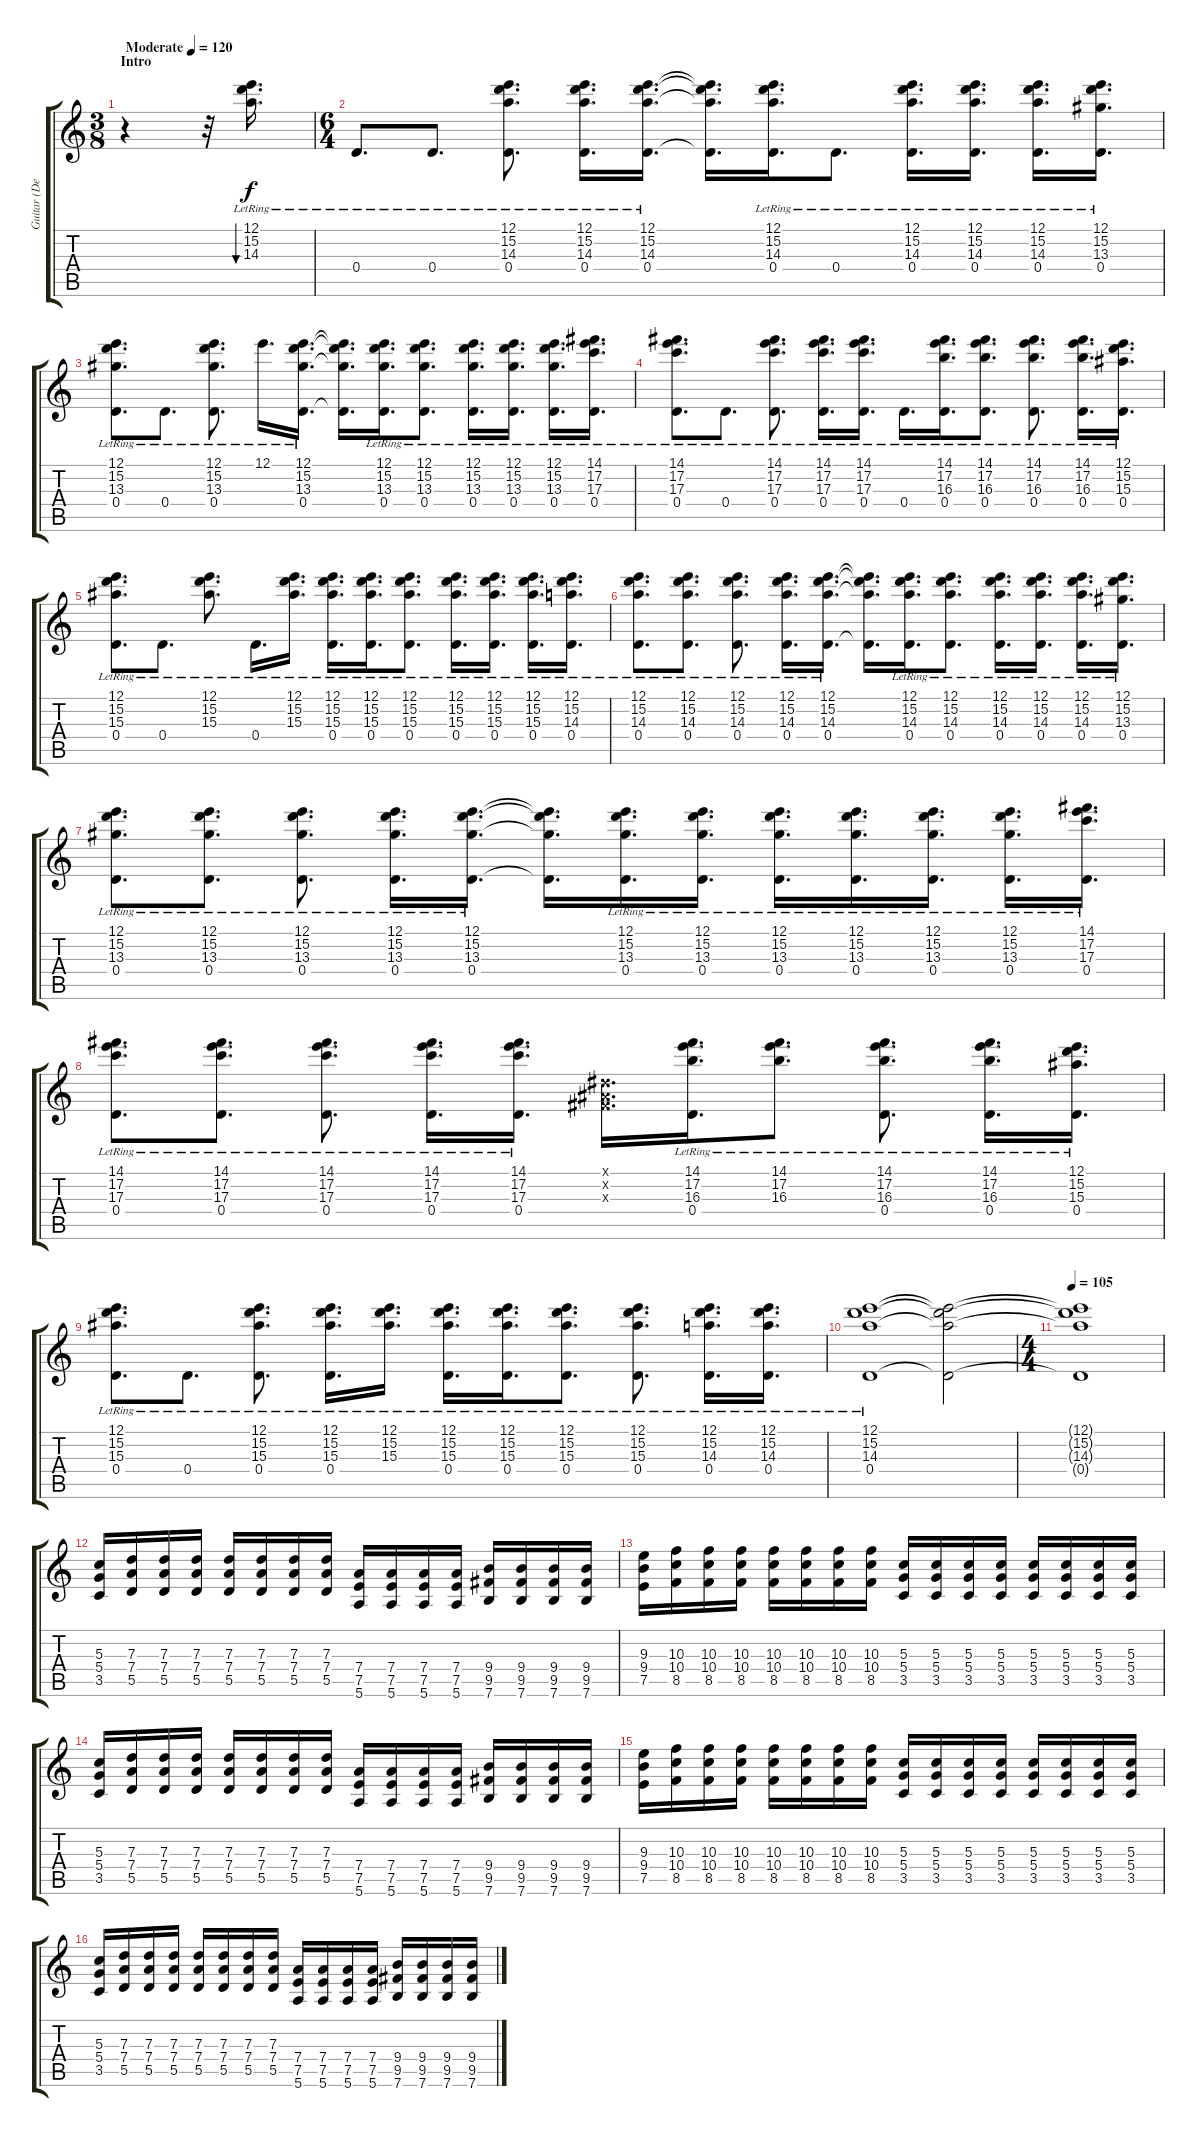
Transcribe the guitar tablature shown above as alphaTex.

\track ("Guitar (Dean DeLeo)" "Guitar (De") {instrument overdrivenguitar}
\staff {score tabs}
\tuning (E4 B3 G3 D3 A2 E2) {hide}
\ts (3 8)
\section ("" "Intro")
\tempo (120 "Moderate")
\clef g2
\ks c
r.4{dy f volume 8 instrument electricguitarjazz} r.32 (12.1{lr} 15.2{lr} 14.3{lr}).16{d bu 240} |
\ts (6 4)
0.4{lr}.8{d} 0.4{lr}.8{d} (12.1{lr} 15.2{lr} 14.3{lr} 0.4{lr}).8{d} (12.1{lr} 15.2{lr} 14.3{lr} 0.4{lr}).16{d} (12.1{lr} 15.2{lr} 14.3{lr} 0.4{lr}).16{d} (12.1{t} 15.2{t} 14.3{t} 0.4{t}).16{d} (12.1{lr} 15.2{lr} 14.3{lr} 0.4{lr}).16{d} 0.4{lr}.8{d} (12.1{lr} 15.2{lr} 14.3{lr} 0.4{lr}).16{d} (12.1{lr} 15.2{lr} 14.3{lr} 0.4{lr}).16{d} (12.1{lr} 15.2{lr} 14.3{lr} 0.4{lr}).16{d} (12.1{lr} 15.2{lr} 13.3{lr} 0.4{lr}).16{d} |
(12.1{lr} 15.2{lr} 13.3{lr} 0.4{lr}).8{d} 0.4{lr}.8{d} (12.1{lr} 15.2{lr} 13.3{lr} 0.4{lr}).8{d} 12.1{lr}.16{d} (12.1{lr} 15.2{lr} 13.3{lr} 0.4{lr}).16{d} (12.1{t} 15.2{t} 13.3{t} 0.4{t}).16{d} (12.1{lr} 15.2{lr} 13.3{lr} 0.4{lr}).16{d} (12.1{lr} 15.2{lr} 13.3{lr} 0.4{lr}).8{d} (12.1{lr} 15.2{lr} 13.3{lr} 0.4{lr}).16{d} (12.1{lr} 15.2{lr} 13.3{lr} 0.4{lr}).16{d} (12.1 15.2 13.3 0.4{lr}).16{d} (14.1{lr} 17.2{lr} 17.3{lr} 0.4{lr}).16{d} |
(14.1{lr} 17.2{lr} 17.3{lr} 0.4{lr}).8{d} 0.4{lr}.8{d} (14.1{lr} 17.2{lr} 17.3{lr} 0.4{lr}).8{d} (14.1{lr} 17.2{lr} 17.3{lr} 0.4{lr}).16{d} (14.1{lr} 17.2{lr} 17.3{lr} 0.4{lr}).16{d} 0.4{lr}.16{d} (14.1{lr} 17.2{lr} 16.3{lr} 0.4{lr}).16{d} (14.1{lr} 17.2{lr} 16.3{lr} 0.4{lr}).8{d} (14.1{lr} 17.2{lr} 16.3{lr} 0.4{lr}).8{d} (14.1{lr} 17.2{lr} 16.3{lr} 0.4{lr}).16{d} (12.1{lr} 15.2{lr} 15.3{lr} 0.4{lr}).16{d} |
(12.1{lr} 15.2{lr} 15.3{lr} 0.4{lr}).8{d} 0.4{lr}.8{d} (12.1{lr} 15.2{lr} 15.3{lr}).8{d} 0.4{lr}.16{d} (12.1{lr} 15.2{lr} 15.3{lr}).16{d} (12.1{lr} 15.2{lr} 15.3{lr} 0.4{lr}).16{d} (12.1{lr} 15.2{lr} 15.3{lr} 0.4{lr}).16{d} (12.1{lr} 15.2{lr} 15.3{lr} 0.4{lr}).8{d} (12.1{lr} 15.2{lr} 15.3{lr} 0.4{lr}).16{d} (12.1{lr} 15.2{lr} 15.3{lr} 0.4{lr}).16{d} (12.1{lr} 15.2{lr} 15.3{lr} 0.4{lr}).16{d} (12.1{lr} 15.2{lr} 14.3{lr} 0.4{lr}).16{d} |
(12.1{lr} 15.2{lr} 14.3{lr} 0.4{lr}).8{d} (12.1{lr} 15.2{lr} 14.3{lr} 0.4{lr}).8{d} (12.1{lr} 15.2{lr} 14.3{lr} 0.4{lr}).8{d} (12.1{lr} 15.2{lr} 14.3{lr} 0.4{lr}).16{d} (12.1{lr} 15.2{lr} 14.3{lr} 0.4{lr}).16{d} (12.1{t} 15.2{t} 14.3{t} 0.4{t}).16{d} (12.1{lr} 15.2{lr} 14.3{lr} 0.4{lr}).16{d} (12.1{lr} 15.2{lr} 14.3{lr} 0.4{lr}).8{d} (12.1{lr} 15.2{lr} 14.3{lr} 0.4{lr}).16{d} (12.1{lr} 15.2{lr} 14.3{lr} 0.4{lr}).16{d} (12.1{lr} 15.2{lr} 14.3{lr} 0.4{lr}).16{d} (12.1{lr} 15.2{lr} 13.3{lr} 0.4{lr}).16{d} |
(12.1{lr} 15.2{lr} 13.3{lr} 0.4{lr}).8{d} (12.1{lr} 15.2{lr} 13.3{lr} 0.4{lr}).8{d} (12.1{lr} 15.2{lr} 13.3{lr} 0.4{lr}).8{d} (12.1{lr} 15.2{lr} 13.3{lr} 0.4{lr}).16{d} (12.1{lr} 15.2{lr} 13.3{lr} 0.4{lr}).16{d} (12.1{t} 15.2{t} 13.3{t} 0.4{t}).16{d} (12.1{lr} 15.2{lr} 13.3{lr} 0.4{lr}).16{d} (12.1{lr} 15.2{lr} 13.3{lr} 0.4{lr}).16{d} (12.1{lr} 15.2{lr} 13.3{lr} 0.4{lr}).16{d} (12.1{lr} 15.2{lr} 13.3{lr} 0.4{lr}).16{d} (12.1{lr} 15.2{lr} 13.3{lr} 0.4{lr}).16{d} (12.1 15.2 13.3 0.4{lr}).16{d} (14.1{lr} 17.2{lr} 17.3{lr} 0.4{lr}).16{d} |
(14.1{lr} 17.2{lr} 17.3{lr} 0.4{lr}).8{d} (14.1{lr} 17.2{lr} 17.3{lr} 0.4{lr}).8{d} (14.1{lr} 17.2{lr} 17.3{lr} 0.4{lr}).8{d} (14.1{lr} 17.2{lr} 17.3{lr} 0.4{lr}).16{d} (14.1{lr} 17.2{lr} 17.3{lr} 0.4{lr}).16{d} (-1.1{x} -1.2{x} -1.3{x}).16{d} (14.1{lr} 17.2{lr} 16.3{lr} 0.4{lr}).16{d} (14.1{lr} 17.2{lr} 16.3{lr}).8{d} (14.1{lr} 17.2{lr} 16.3{lr} 0.4{lr}).8{d} (14.1{lr} 17.2{lr} 16.3{lr} 0.4{lr}).16{d} (12.1{lr} 15.2{lr} 15.3{lr} 0.4{lr}).16{d} |
(12.1{lr} 15.2{lr} 15.3{lr} 0.4{lr}).8{d} 0.4{lr}.8{d} (12.1{lr} 15.2{lr} 15.3{lr} 0.4{lr}).8{d} (12.1{lr} 15.2{lr} 15.3{lr} 0.4{lr}).16{d} (12.1{lr} 15.2{lr} 15.3{lr}).16{d} (12.1{lr} 15.2{lr} 15.3{lr} 0.4{lr}).16{d} (12.1{lr} 15.2{lr} 15.3{lr} 0.4{lr}).16{d} (12.1{lr} 15.2{lr} 15.3{lr} 0.4{lr}).8{d} (12.1{lr} 15.2{lr} 15.3{lr} 0.4{lr}).8{d} (12.1{lr} 15.2{lr} 14.3{lr} 0.4{lr}).16{d} (12.1{lr} 15.2{lr} 14.3{lr} 0.4{lr}).16{d} |
(12.1{lr} 15.2{lr} 14.3{lr} 0.4{lr}).1 (12.1{t} 15.2{t} 14.3{t} 0.4{t}).2 |
\ts (4 4)
\tempo 105
(12.1{t} 15.2{t} 14.3{t} 0.4{t}).1{volume 11 instrument overdrivenguitar} |
(5.3 5.4 3.5).16 (7.3 7.4 5.5).16 (7.3 7.4 5.5).16 (7.3 7.4 5.5).16 (7.3 7.4 5.5).16 (7.3 7.4 5.5).16 (7.3 7.4 5.5).16 (7.3 7.4 5.5).16 (7.4 7.5 5.6).16 (7.4 7.5 5.6).16 (7.4 7.5 5.6).16 (7.4 7.5 5.6).16 (9.4 9.5 7.6).16 (9.4 9.5 7.6).16 (9.4 9.5 7.6).16 (9.4 9.5 7.6).16 |
(9.3 9.4 7.5).16 (10.3 10.4 8.5).16 (10.3 10.4 8.5).16 (10.3 10.4 8.5).16 (10.3 10.4 8.5).16 (10.3 10.4 8.5).16 (10.3 10.4 8.5).16 (10.3 10.4 8.5).16 (5.3 5.4 3.5).16 (5.3 5.4 3.5).16 (5.3 5.4 3.5).16 (5.3 5.4 3.5).16 (5.3 5.4 3.5).16 (5.3 5.4 3.5).16 (5.3 5.4 3.5).16 (5.3 5.4 3.5).16 |
(5.3 5.4 3.5).16 (7.3 7.4 5.5).16 (7.3 7.4 5.5).16 (7.3 7.4 5.5).16 (7.3 7.4 5.5).16 (7.3 7.4 5.5).16 (7.3 7.4 5.5).16 (7.3 7.4 5.5).16 (7.4 7.5 5.6).16 (7.4 7.5 5.6).16 (7.4 7.5 5.6).16 (7.4 7.5 5.6).16 (9.4 9.5 7.6).16 (9.4 9.5 7.6).16 (9.4 9.5 7.6).16 (9.4 9.5 7.6).16 |
(9.3 9.4 7.5).16 (10.3 10.4 8.5).16 (10.3 10.4 8.5).16 (10.3 10.4 8.5).16 (10.3 10.4 8.5).16 (10.3 10.4 8.5).16 (10.3 10.4 8.5).16 (10.3 10.4 8.5).16 (5.3 5.4 3.5).16 (5.3 5.4 3.5).16 (5.3 5.4 3.5).16 (5.3 5.4 3.5).16 (5.3 5.4 3.5).16 (5.3 5.4 3.5).16 (5.3 5.4 3.5).16 (5.3 5.4 3.5).16 |
(5.3 5.4 3.5).16 (7.3 7.4 5.5).16 (7.3 7.4 5.5).16 (7.3 7.4 5.5).16 (7.3 7.4 5.5).16 (7.3 7.4 5.5).16 (7.3 7.4 5.5).16 (7.3 7.4 5.5).16 (7.4 7.5 5.6).16 (7.4 7.5 5.6).16 (7.4 7.5 5.6).16 (7.4 7.5 5.6).16 (9.4 9.5 7.6).16 (9.4 9.5 7.6).16 (9.4 9.5 7.6).16 (9.4 9.5 7.6).16
